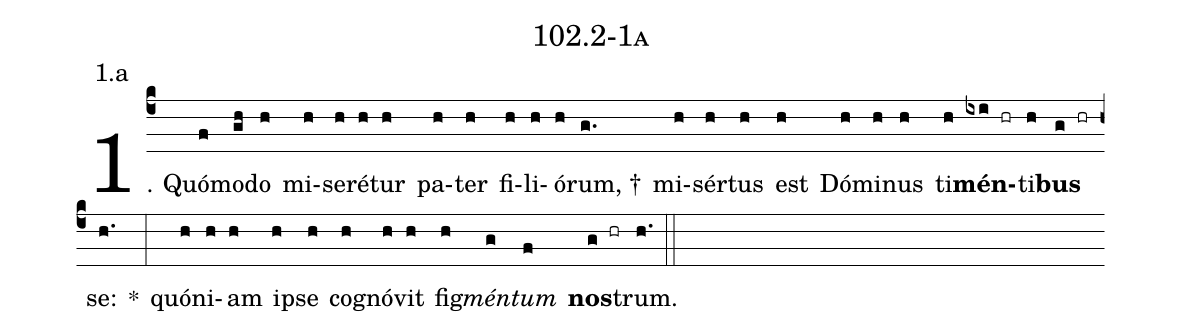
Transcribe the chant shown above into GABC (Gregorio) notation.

name: 102.2-1a;
annotation: 1.a;
%%
(c4)1. Quó(f)mo(gh)do(h) mi(h)se(h)ré(h)tur(h) pa(h)ter(h) fi(h)li(h)ó(h)rum, †(g.) mi(h)sér(h)tus(h) est(h) Dó(h)mi(h)nus(h) ti(h)<b>mén</b>(ixi hr)ti(h)<b>bus</b>(g hr) se:(h.) *(:) quón(h)i(h)am(h) ip(h)se(h) co(h)gnó(h)vit(h) fig(h)<i>mén</i>(g)<i>tum</i>(f) <b>nos</b>(g hr)trum.(h.) (::)
